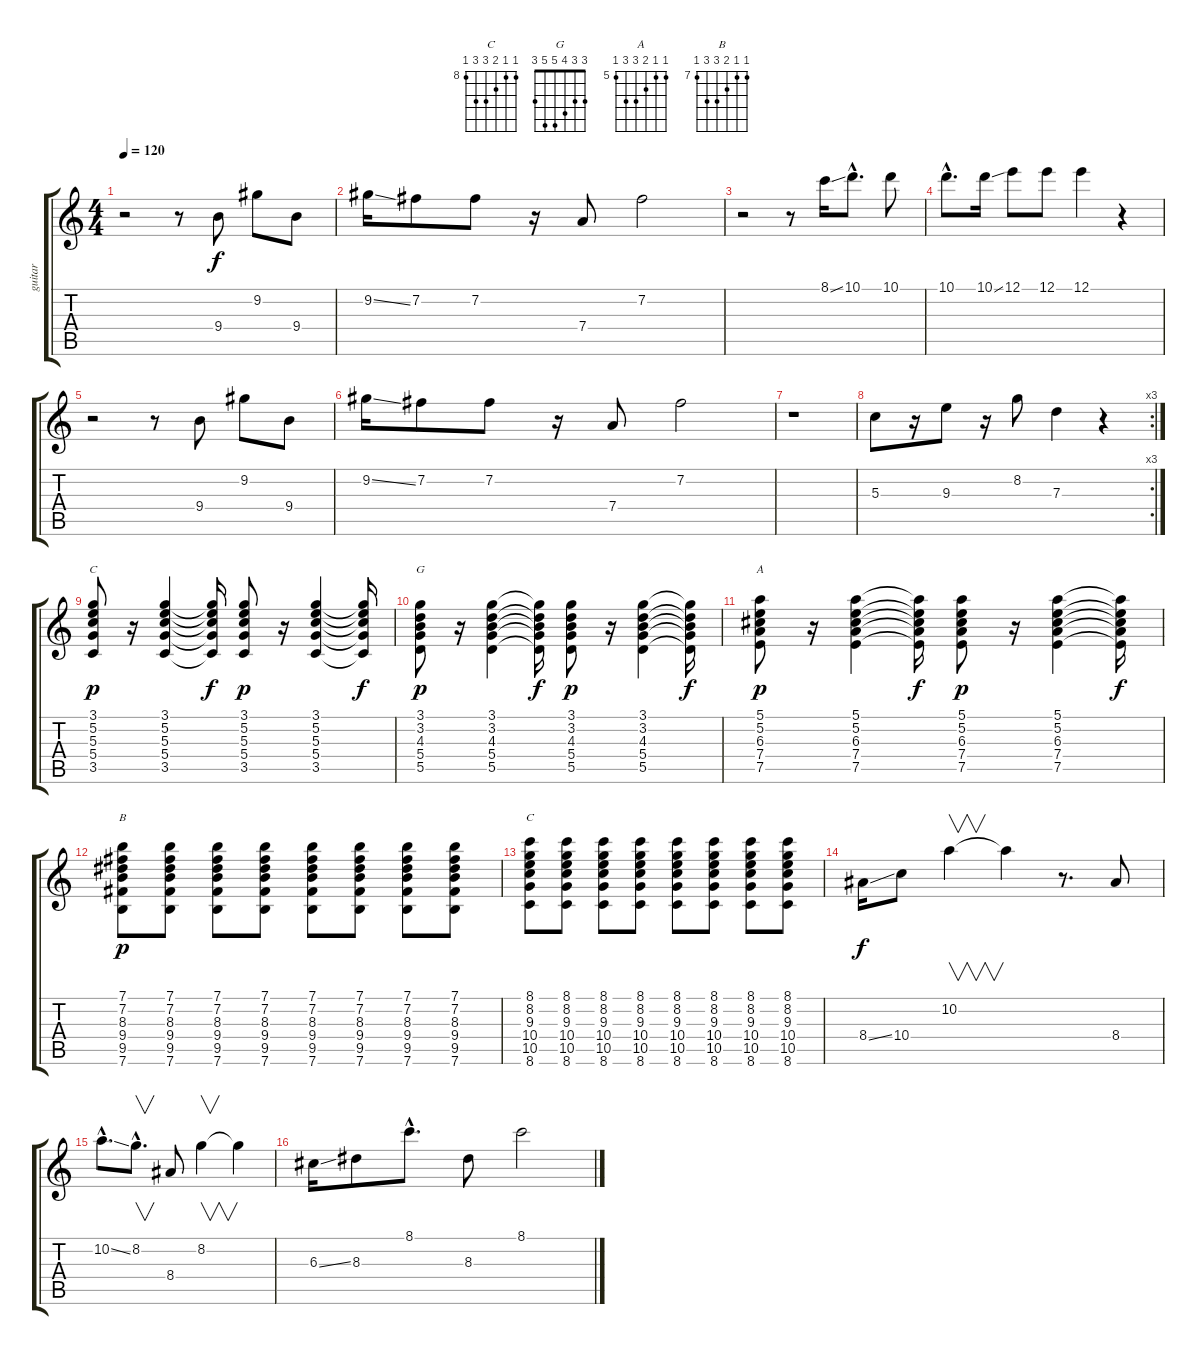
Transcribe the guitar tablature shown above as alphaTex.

\track ("guitar" "guitar") {instrument electricguitarjazz}
\staff {score tabs}
\tuning (E4 B3 G3 D3 A2 E2) {hide}
\chord ("C" 3 5 5 5 3 x)
\chord ("G" 3 3 4 5 5 3)
\chord ("A" 5 5 6 7 7 5) {firstfret 5}
\chord ("B" 7 7 8 9 9 7) {firstfret 7}
\chord ("C" 8 8 9 10 10 8) {firstfret 8}
\ts (4 4)
\tempo 120
\clef g2
\ks c
r.2{dy p} r.8 9.4.8{dy f} 9.2.8 9.4.8 |
9.2{ss}.16 7.2.8 7.2.8 r.16 7.4.8 7.2.2 |
r.2 r.8 8.1{ss}.16 10.1{hac}.8{d} 10.1.8 |
10.1{hac}.8{d} 10.1{ss}.16 12.1.8 12.1.8 12.1.4 r.4 |
r.2 r.8 9.4.8 9.2.8 9.4.8 |
9.2{ss}.16 7.2.8 7.2.8 r.16 7.4.8 7.2.2 |
r.1 |
\rc 3
5.3.8 r.16 9.3.8 r.16 8.2.8 7.3.4 r.4 |
(3.1 5.2 5.3 5.4 3.5).8{ch "C" dy p} r.16 (3.1 5.2 5.3 5.4 3.5).4 (3.1{t} 5.2{t} 5.3{t} 5.4{t} 3.5{t}).16{dy f} (3.1 5.2 5.3 5.4 3.5).8{dy p} r.16 (3.1 5.2 5.3 5.4 3.5).4 (3.1{t} 5.2{t} 5.3{t} 5.4{t} 3.5{t}).16{dy f} |
(3.1 3.2 4.3 5.4 5.5).8{ch "G" dy p} r.16 (3.1 3.2 4.3 5.4 5.5).4 (3.1{t} 3.2{t} 4.3{t} 5.4{t} 5.5{t}).16{dy f} (3.1 3.2 4.3 5.4 5.5).8{dy p} r.16 (3.1 3.2 4.3 5.4 5.5).4 (3.1{t} 3.2{t} 4.3{t} 5.4{t} 5.5{t}).16{dy f} |
(5.1 5.2 6.3 7.4 7.5).8{ch "A" dy p} r.16 (5.1 5.2 6.3 7.4 7.5).4 (5.1{t} 5.2{t} 6.3{t} 7.4{t} 7.5{t}).16{dy f} (5.1 5.2 6.3 7.4 7.5).8{dy p} r.16 (5.1 5.2 6.3 7.4 7.5).4 (5.1{t} 5.2{t} 6.3{t} 7.4{t} 7.5{t}).16{dy f} |
(7.1 7.2 8.3 9.4 9.5 7.6).8{ch "B" dy p} (7.1 7.2 8.3 9.4 9.5 7.6).8 (7.1 7.2 8.3 9.4 9.5 7.6).8 (7.1 7.2 8.3 9.4 9.5 7.6).8 (7.1 7.2 8.3 9.4 9.5 7.6).8 (7.1 7.2 8.3 9.4 9.5 7.6).8 (7.1 7.2 8.3 9.4 9.5 7.6).8 (7.1 7.2 8.3 9.4 9.5 7.6).8 |
(8.1 8.2 9.3 10.4 10.5 8.6).8{ch "C"} (8.1 8.2 9.3 10.4 10.5 8.6).8 (8.1 8.2 9.3 10.4 10.5 8.6).8 (8.1 8.2 9.3 10.4 10.5 8.6).8 (8.1 8.2 9.3 10.4 10.5 8.6).8 (8.1 8.2 9.3 10.4 10.5 8.6).8 (8.1 8.2 9.3 10.4 10.5 8.6).8 (8.1 8.2 9.3 10.4 10.5 8.6).8 |
8.4{ss}.16{dy f} 10.4.8 10.2.4{v} 10.2{t}.4 r.8{d} 8.4.8 |
10.2{ss hac}.8{d} 8.2{hac}.8{v d} 8.4.8 8.2.4{v} 8.2{t}.4 |
6.3{ss}.16 8.3.8 8.1{hac}.8{d} 8.3.8 8.1.2
